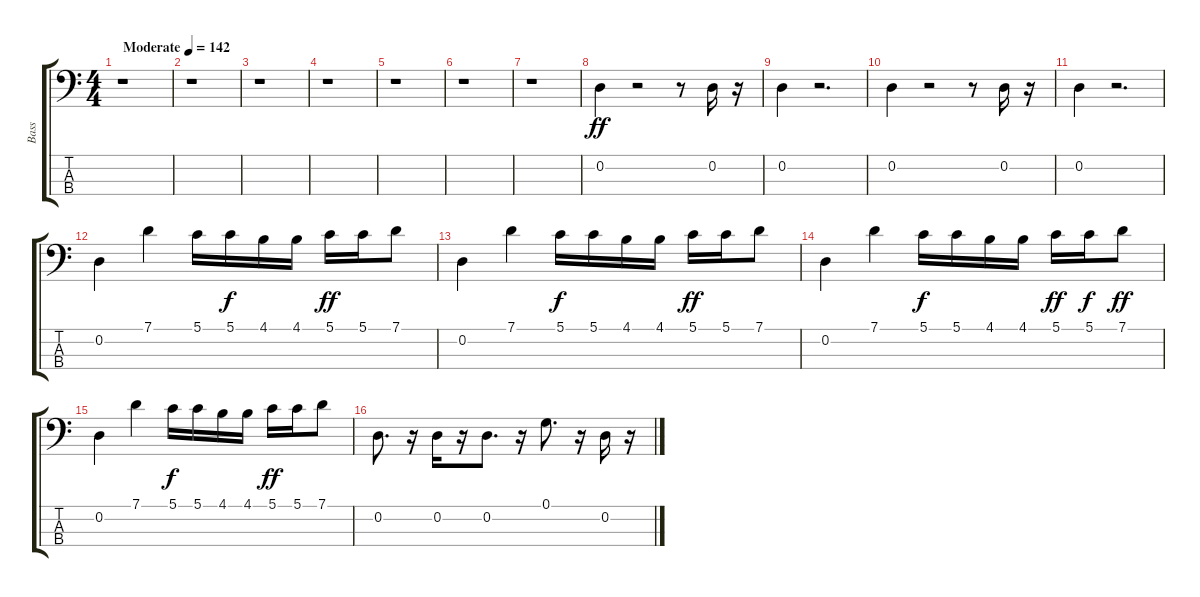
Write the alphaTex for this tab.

\track ("Bass" "Bass") {instrument electricbassfinger}
\staff {score tabs}
\tuning (G2 D2 A1 E1) {hide}
\ts (4 4)
\tempo (142 "Moderate")
\clef f4
\ks c
r.1{dy ff instrument electricbassfinger} |
r.1 |
r.1 |
r.1 |
r.1 |
r.1 |
r.1 |
0.2.4 r.2 r.8 0.2.16 r.16 |
0.2.4 r.2{d} |
0.2.4 r.2 r.8 0.2.16 r.16 |
0.2.4 r.2{d} |
0.2.4 7.1.4 5.1.16 5.1.16{dy f} 4.1.16 4.1.16 5.1.16{dy ff} 5.1.16 7.1.8 |
0.2.4 7.1.4 5.1.16{dy f} 5.1.16 4.1.16 4.1.16 5.1.16{dy ff} 5.1.16 7.1.8 |
0.2.4 7.1.4 5.1.16{dy f} 5.1.16 4.1.16 4.1.16 5.1.16{dy ff} 5.1.16{dy f} 7.1.8{dy ff} |
0.2.4 7.1.4 5.1.16{dy f} 5.1.16 4.1.16 4.1.16 5.1.16{dy ff} 5.1.16 7.1.8 |
0.2.8{d} r.16 0.2.16 r.16 0.2.8{d} r.16 0.1.8{d} r.16 0.2.16 r.16
